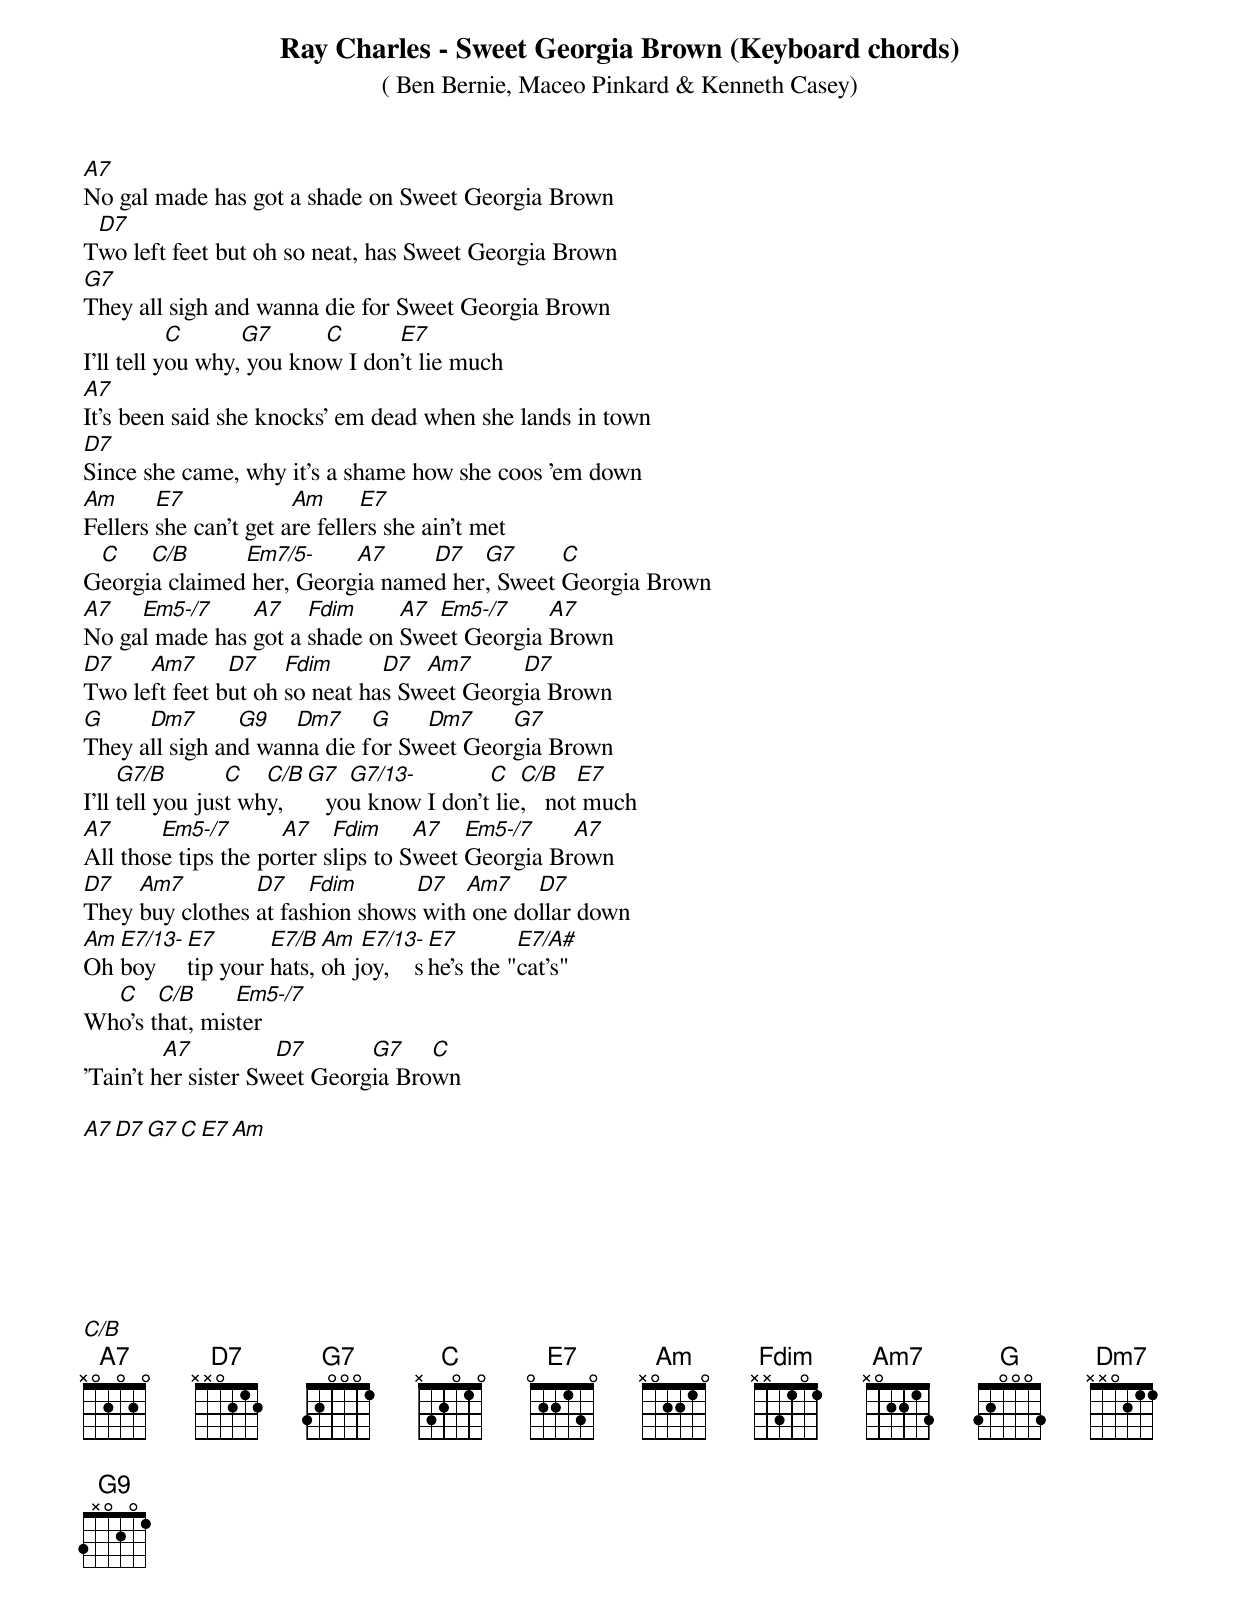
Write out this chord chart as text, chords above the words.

Ray Charles - Sweet Georgia Brown (Keyboard chords)
( Ben Bernie, Maceo Pinkard & Kenneth Casey)



A7
No gal made has got a shade on Sweet Georgia Brown
 D7
Two left feet but oh so neat, has Sweet Georgia Brown
G7
They all sigh and wanna die for Sweet Georgia Brown
           C      G7      C      E7
I'll tell you why, you know I don't lie much
A7
It's been said she knocks' em dead when she lands in town
D7
Since she came, why it's a shame how she coos 'em down
Am      E7             Am      E7
Fellers she can't get are fellers she ain't met
 C    C/B      Em7/5-     A7     D7   G7      C
Georgia claimed her, Georgia named her, Sweet Georgia Brown
A7   Em5-/7     A7    Fdim     A7 Em5-/7     A7
No gal made has got a shade on Sweet Georgia Brown
D7    Am7      D7    Fdim      D7  Am7      D7
Two left feet but oh so neat has Sweet Georgia Brown
G     Dm7       G9   Dm7     G    Dm7     G7
They all sigh and wanna die for Sweet Georgia Brown
     G7/B        C   C/B G7   G7/13-        C   C/B    E7
I'll tell you just why,     you know I don't lie,   not much
A7      Em5-/7       A7    Fdim     A7   Em5-/7    A7
All those tips the porter slips to Sweet Georgia Brown
D7   Am7         D7    Fdim      D7   Am7    D7
They buy clothes at fashion shows with one dollar down
Am E7/13- E7       E7/B  Am  E7/13-  E7        E7/A#
Oh boy    tip your hats, oh joy,    she's the "cat's"
  C    C/B     Em5-/7
Who's that, mister
         A7          D7       G7    C
'Tain't her sister Sweet Georgia Brown

  A7     D7     G7     C      E7     Am







  C/B
